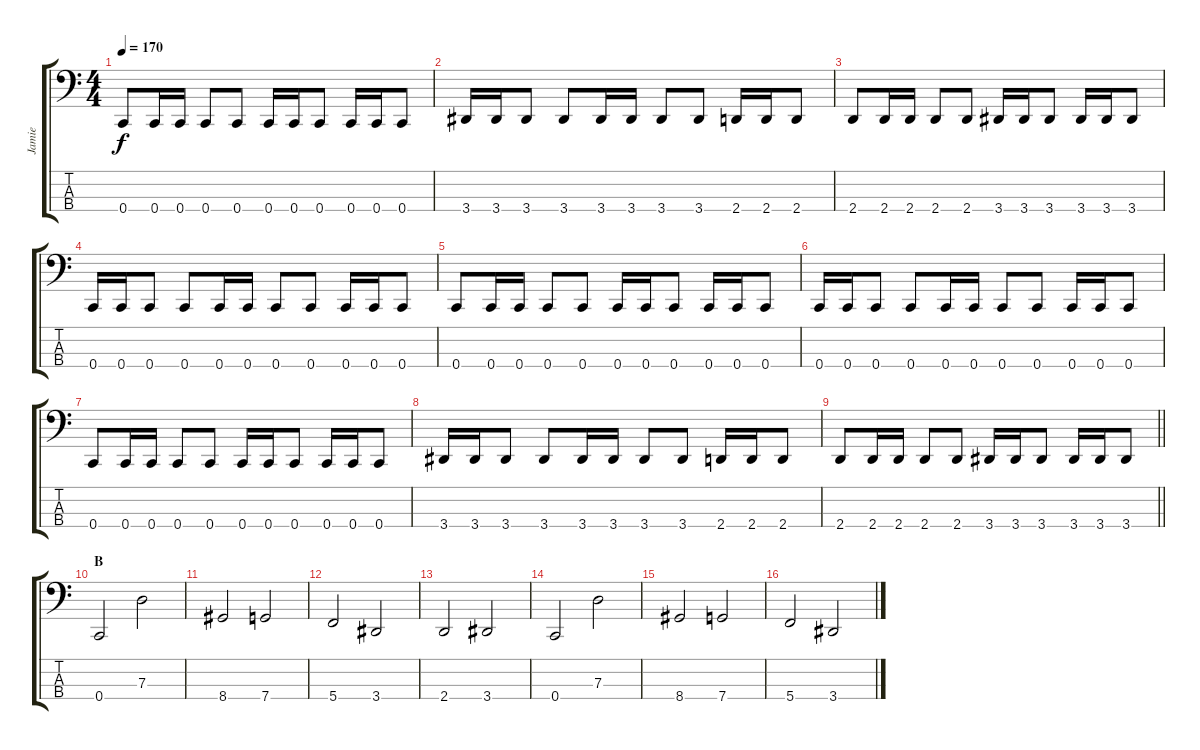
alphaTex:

\track ("Jamie" "Jamie") {instrument electricbasspick}
\staff {score tabs}
\tuning (F2 C2 G1 C1) {hide}
\ts (4 4)
\tempo 170
\clef f4
\ks c
0.4.8{dy f} 0.4.16 0.4.16 0.4.8 0.4.8 0.4.16 0.4.16 0.4.8 0.4.16 0.4.16 0.4.8 |
3.4.16 3.4.16 3.4.8 3.4.8 3.4.16 3.4.16 3.4.8 3.4.8 2.4.16 2.4.16 2.4.8 |
2.4.8 2.4.16 2.4.16 2.4.8 2.4.8 3.4.16 3.4.16 3.4.8 3.4.16 3.4.16 3.4.8 |
0.4.16 0.4.16 0.4.8 0.4.8 0.4.16 0.4.16 0.4.8 0.4.8 0.4.16 0.4.16 0.4.8 |
0.4.8 0.4.16 0.4.16 0.4.8 0.4.8 0.4.16 0.4.16 0.4.8 0.4.16 0.4.16 0.4.8 |
0.4.16 0.4.16 0.4.8 0.4.8 0.4.16 0.4.16 0.4.8 0.4.8 0.4.16 0.4.16 0.4.8 |
0.4.8 0.4.16 0.4.16 0.4.8 0.4.8 0.4.16 0.4.16 0.4.8 0.4.16 0.4.16 0.4.8 |
3.4.16 3.4.16 3.4.8 3.4.8 3.4.16 3.4.16 3.4.8 3.4.8 2.4.16 2.4.16 2.4.8 |
\barLineRight lightlight
2.4.8 2.4.16 2.4.16 2.4.8 2.4.8 3.4.16 3.4.16 3.4.8 3.4.16 3.4.16 3.4.8 |
\section ("" "B")
0.4.2 7.3.2 |
8.4.2 7.4.2 |
5.4.2 3.4.2 |
2.4.2 3.4.2 |
0.4.2 7.3.2 |
8.4.2 7.4.2 |
5.4.2 3.4.2
